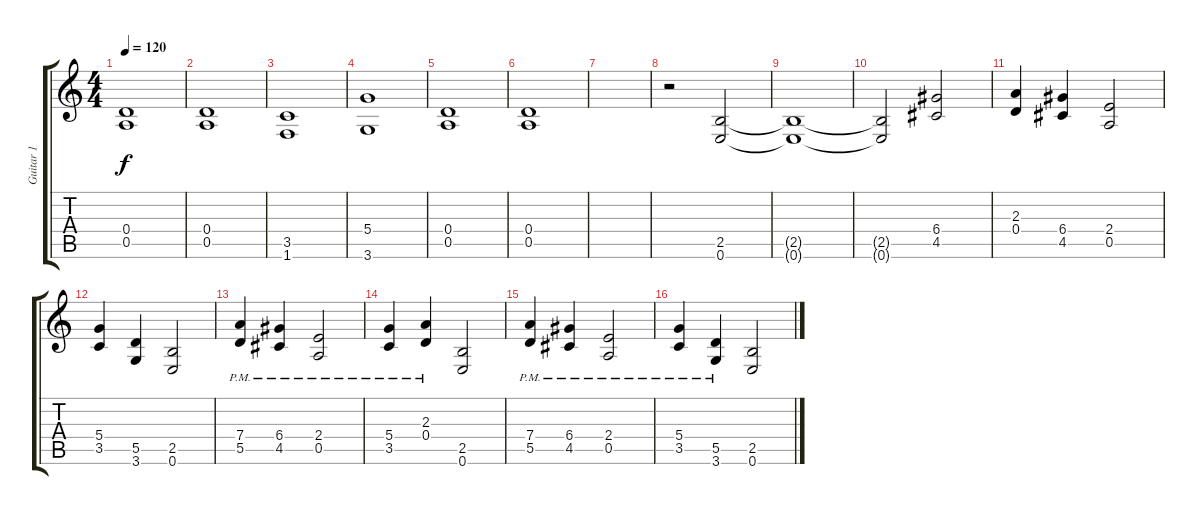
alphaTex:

\track ("Guitar 1" "Guitar 1") {instrument distortionguitar}
\staff {score tabs}
\tuning (E4 B3 G3 D3 A2 E2) {hide}
\ts (4 4)
\tempo 120
\clef g2
\ks c
(0.4 0.5).1{dy f} |
(0.4 0.5).1 |
(3.5 1.6).1 |
(5.4 3.6).1 |
(0.4 0.5).1 |
(0.4 0.5).1 |
|
r.2 (2.5 0.6).2 |
(2.5{t} 0.6{t}).1 |
(2.5{t} 0.6{t}).2 (6.4 4.5).2 |
(2.3 0.4).4 (6.4 4.5).4 (2.4 0.5).2 |
(5.4 3.5).4 (5.5 3.6).4 (2.5 0.6).2 |
(7.4{pm} 5.5).4 (6.4{pm} 4.5).4 (2.4{pm} 0.5).2 |
(5.4{pm} 3.5).4 (2.3{pm} 0.4).4 (2.5 0.6).2 |
(7.4{pm} 5.5).4 (6.4{pm} 4.5).4 (2.4{pm} 0.5).2 |
(5.4{pm} 3.5).4 (5.5{pm} 3.6).4 (2.5 0.6).2
